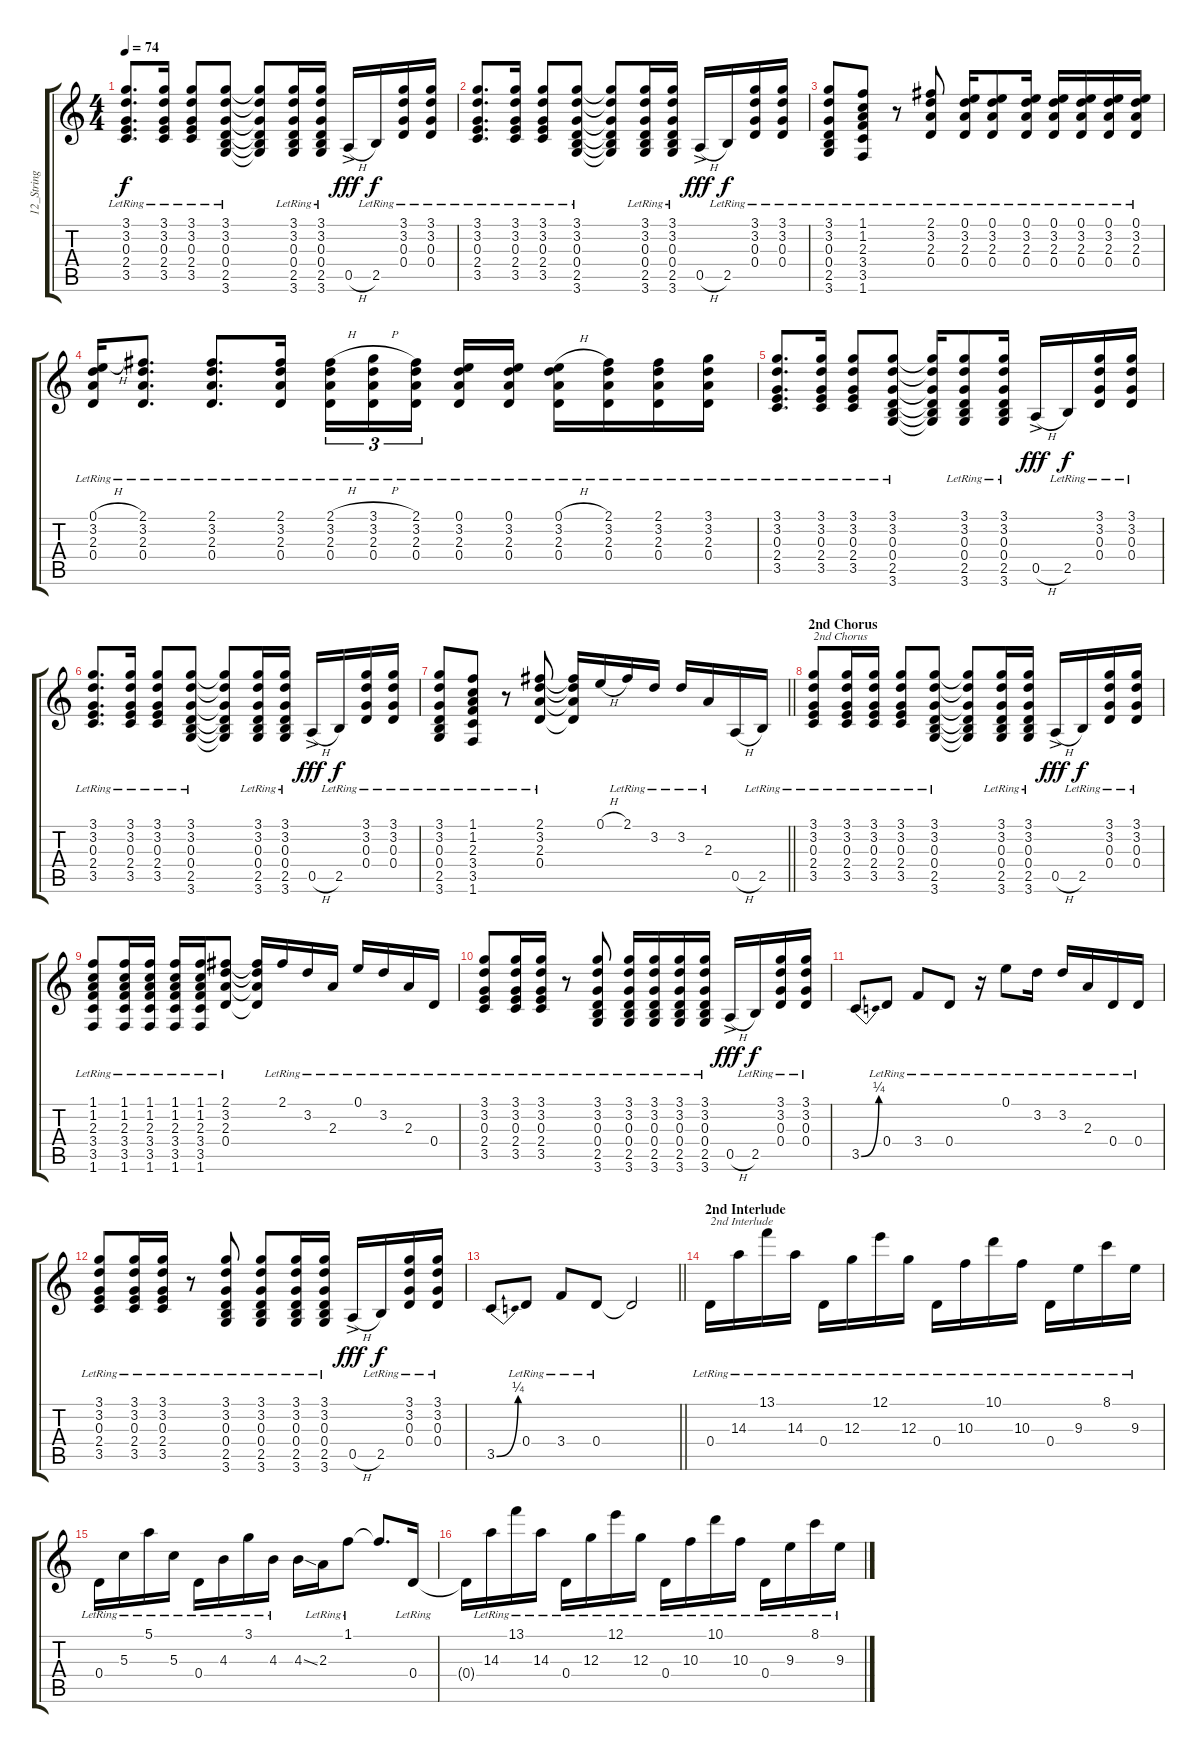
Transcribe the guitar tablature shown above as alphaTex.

\track ("12_String" "12_String") {instrument acousticguitarsteel}
\staff {score tabs}
\tuning (E4 B3 G3 D3 A2 E2) {hide}
\ts (4 4)
\tempo 74
\clef g2
\ks c
(3.1{lr} 3.2{lr} 0.3{lr} 2.4{lr} 3.5{lr}).8{d dy f} (3.1{lr} 3.2{lr} 0.3{lr} 2.4{lr} 3.5{lr}).16 (3.1{lr} 3.2{lr} 0.3{lr} 2.4{lr} 3.5{lr}).8 (3.1{lr} 3.2{lr} 0.3{lr} 0.4{lr} 2.5{lr} 3.6{lr}).8 (3.1{t} 3.2{t} 0.3{t} 0.4{t} 2.5{t} 3.6{t}).8 (3.1{lr} 3.2{lr} 0.3{lr} 0.4{lr} 2.5{lr} 3.6{lr}).16 (3.1{lr} 3.2{lr} 0.3{lr} 0.4{lr} 2.5{lr} 3.6{lr}).16 0.5{h ac}.16{dy fff} 2.5{lr}.16{dy f} (3.1{lr} 3.2{lr} 0.3{lr} 0.4{lr}).16 (3.1{lr} 3.2{lr} 0.3{lr} 0.4{lr}).16 |
(3.1{lr} 3.2{lr} 0.3{lr} 2.4{lr} 3.5{lr}).8{d} (3.1{lr} 3.2{lr} 0.3{lr} 2.4{lr} 3.5{lr}).16 (3.1{lr} 3.2{lr} 0.3{lr} 2.4{lr} 3.5{lr}).8 (3.1{lr} 3.2{lr} 0.3{lr} 0.4{lr} 2.5{lr} 3.6{lr}).8 (3.1{t} 3.2{t} 0.3{t} 0.4{t} 2.5{t} 3.6{t}).8 (3.1{lr} 3.2{lr} 0.3{lr} 0.4{lr} 2.5{lr} 3.6{lr}).16 (3.1{lr} 3.2{lr} 0.3{lr} 0.4{lr} 2.5{lr} 3.6{lr}).16 0.5{h ac}.16{dy fff} 2.5{lr}.16{dy f} (3.1{lr} 3.2{lr} 0.3{lr} 0.4{lr}).16 (3.1{lr} 3.2{lr} 0.3{lr} 0.4{lr}).16 |
(3.1{lr} 3.2{lr} 0.3{lr} 0.4{lr} 2.5{lr} 3.6{lr}).8 (1.1{lr} 1.2{lr} 2.3{lr} 3.4{lr} 3.5{lr} 1.6{lr}).8 r.8 (2.1{lr} 3.2{lr} 2.3{lr} 0.4{lr}).8 (0.1{lr} 3.2{lr} 2.3{lr} 0.4{lr}).16 (0.1{lr} 3.2{lr} 2.3{lr} 0.4{lr}).8 (0.1{lr} 3.2{lr} 2.3{lr} 0.4{lr}).16 (0.1{lr} 3.2{lr} 2.3{lr} 0.4{lr}).16 (0.1{lr} 3.2{lr} 2.3{lr} 0.4{lr}).16 (0.1{lr} 3.2{lr} 2.3{lr} 0.4{lr}).16 (0.1{lr} 3.2{lr} 2.3{lr} 0.4{lr}).16 |
(0.1{h} 3.2{lr} 2.3{lr} 0.4{lr}).16 (2.1{lr} 3.2{lr} 2.3{lr} 0.4{lr}).8{d} (2.1{lr} 3.2{lr} 2.3{lr} 0.4{lr}).8{d} (2.1{lr} 3.2{lr} 2.3{lr} 0.4{lr}).16 (2.1{h} 3.2{lr} 2.3{lr} 0.4{lr}).16{tu (3 2)} (3.1{h} 3.2{lr} 2.3{lr} 0.4{lr}).16{tu (3 2)} (2.1{lr} 3.2{lr} 2.3{lr} 0.4{lr}).16{tu (3 2) beam splitsecondary} (0.1{lr} 3.2{lr} 2.3{lr} 0.4{lr}).16 (0.1{lr} 3.2{lr} 2.3{lr} 0.4{lr}).16 (0.1{h} 3.2{lr} 2.3{lr} 0.4{lr}).16 (2.1{lr} 3.2{lr} 2.3{lr} 0.4{lr}).16 (2.1{lr} 3.2{lr} 2.3{lr} 0.4{lr}).16 (3.1{lr} 3.2{lr} 2.3{lr} 0.4{lr}).16 |
(3.1{lr} 3.2{lr} 0.3{lr} 2.4{lr} 3.5{lr}).8{d} (3.1{lr} 3.2{lr} 0.3{lr} 2.4{lr} 3.5{lr}).16 (3.1{lr} 3.2{lr} 0.3{lr} 2.4{lr} 3.5{lr}).8 (3.1{lr} 3.2{lr} 0.3{lr} 0.4{lr} 2.5{lr} 3.6{lr}).8 (3.1{t} 3.2{t} 0.3{t} 0.4{t} 2.5{t} 3.6{t}).16 (3.1{lr} 3.2{lr} 0.3{lr} 0.4{lr} 2.5{lr} 3.6{lr}).8 (3.1{lr} 3.2{lr} 0.3{lr} 0.4{lr} 2.5{lr} 3.6{lr}).16 0.5{h ac}.16{dy fff} 2.5{lr}.16{dy f} (3.1{lr} 3.2{lr} 0.3{lr} 0.4{lr}).16 (3.1{lr} 3.2{lr} 0.3{lr} 0.4{lr}).16 |
(3.1{lr} 3.2{lr} 0.3{lr} 2.4{lr} 3.5{lr}).8{d} (3.1{lr} 3.2{lr} 0.3{lr} 2.4{lr} 3.5{lr}).16 (3.1{lr} 3.2{lr} 0.3{lr} 2.4{lr} 3.5{lr}).8 (3.1{lr} 3.2{lr} 0.3{lr} 0.4{lr} 2.5{lr} 3.6{lr}).8 (3.1{t} 3.2{t} 0.3{t} 0.4{t} 2.5{t} 3.6{t}).8 (3.1{lr} 3.2{lr} 0.3{lr} 0.4{lr} 2.5{lr} 3.6{lr}).16 (3.1{lr} 3.2{lr} 0.3{lr} 0.4{lr} 2.5{lr} 3.6{lr}).16 0.5{h ac}.16{dy fff} 2.5{lr}.16{dy f} (3.1{lr} 3.2{lr} 0.3{lr} 0.4{lr}).16 (3.1{lr} 3.2{lr} 0.3{lr} 0.4{lr}).16 |
\barLineRight lightlight
(3.1{lr} 3.2{lr} 0.3{lr} 0.4{lr} 2.5{lr} 3.6{lr}).8 (1.1{lr} 1.2{lr} 2.3{lr} 3.4{lr} 3.5{lr} 1.6{lr}).8 r.8 (2.1{lr} 3.2{lr} 2.3{lr} 0.4{lr}).8 (2.1{t} 3.2{t} 2.3{t} 0.4{t}).16 0.1{h}.16 2.1{lr}.16 3.2{lr}.16 3.2{lr}.16 2.3{lr}.16 0.5{h}.16 2.5{lr}.16 |
\section ("" "2nd Chorus")
(3.1{lr} 3.2{lr} 0.3{lr} 2.4{lr} 3.5{lr}).8{txt "2nd Chorus"} (3.1{lr} 3.2{lr} 0.3{lr} 2.4{lr} 3.5{lr}).16 (3.1{lr} 3.2{lr} 0.3{lr} 2.4{lr} 3.5{lr}).16 (3.1{lr} 3.2{lr} 0.3{lr} 2.4{lr} 3.5{lr}).8 (3.1{lr} 3.2{lr} 0.3{lr} 0.4{lr} 2.5{lr} 3.6{lr}).8 (3.1{t} 3.2{t} 0.3{t} 0.4{t} 2.5{t} 3.6{t}).8 (3.1{lr} 3.2{lr} 0.3{lr} 0.4{lr} 2.5{lr} 3.6{lr}).16 (3.1{lr} 3.2{lr} 0.3{lr} 0.4{lr} 2.5{lr} 3.6{lr}).16 0.5{h ac}.16{dy fff} 2.5{lr}.16{dy f} (3.1{lr} 3.2{lr} 0.3{lr} 0.4{lr}).16 (3.1{lr} 3.2{lr} 0.3{lr} 0.4{lr}).16 |
(1.1{lr} 1.2{lr} 2.3{lr} 3.4{lr} 3.5{lr} 1.6{lr}).8 (1.1{lr} 1.2{lr} 2.3{lr} 3.4{lr} 3.5{lr} 1.6{lr}).16 (1.1{lr} 1.2{lr} 2.3{lr} 3.4{lr} 3.5{lr} 1.6{lr}).16 (1.1{lr} 1.2{lr} 2.3{lr} 3.4{lr} 3.5{lr} 1.6{lr}).16 (1.1{lr} 1.2{lr} 2.3{lr} 3.4{lr} 3.5{lr} 1.6{lr}).16 (2.1{lr} 3.2{lr} 2.3{lr} 0.4{lr}).8 (2.1{t} 3.2{t} 2.3{t} 0.4{t}).16 2.1{lr}.16 3.2{lr}.16 2.3{lr}.16 0.1{lr}.16 3.2{lr}.16 2.3{lr}.16 0.4{lr}.16 |
(3.1{lr} 3.2{lr} 0.3{lr} 2.4{lr} 3.5{lr}).8 (3.1{lr} 3.2{lr} 0.3{lr} 2.4{lr} 3.5{lr}).16 (3.1{lr} 3.2{lr} 0.3{lr} 2.4{lr} 3.5{lr}).16 r.8 (3.1{lr} 3.2{lr} 0.3{lr} 0.4{lr} 2.5{lr} 3.6{lr}).8 (3.1{lr} 3.2{lr} 0.3{lr} 0.4{lr} 2.5{lr} 3.6{lr}).16 (3.1{lr} 3.2{lr} 0.3{lr} 0.4{lr} 2.5{lr} 3.6{lr}).16 (3.1{lr} 3.2{lr} 0.3{lr} 0.4{lr} 2.5{lr} 3.6{lr}).16 (3.1{lr} 3.2{lr} 0.3{lr} 0.4{lr} 2.5{lr} 3.6{lr}).16 0.5{h ac}.16{dy fff} 2.5{lr}.16{dy f} (3.1{lr} 3.2{lr} 0.3{lr} 0.4{lr}).16 (3.1{lr} 3.2{lr} 0.3{lr} 0.4{lr}).16 |
3.5{be (bend 0 0 60 1)}.8 0.4{lr}.8 3.4{lr}.8 0.4{lr}.8 r.16 0.1{lr}.8 3.2{lr}.16 3.2{lr}.16 2.3{lr}.16 0.4{lr}.16 0.4{lr}.16 |
(3.1{lr} 3.2{lr} 0.3{lr} 2.4{lr} 3.5{lr}).8 (3.1{lr} 3.2{lr} 0.3{lr} 2.4{lr} 3.5{lr}).16 (3.1{lr} 3.2{lr} 0.3{lr} 2.4{lr} 3.5{lr}).16 r.8 (3.1{lr} 3.2{lr} 0.3{lr} 0.4{lr} 2.5{lr} 3.6{lr}).8 (3.1{lr} 3.2{lr} 0.3{lr} 0.4{lr} 2.5{lr} 3.6{lr}).8 (3.1{lr} 3.2{lr} 0.3{lr} 0.4{lr} 2.5{lr} 3.6{lr}).16 (3.1{lr} 3.2{lr} 0.3{lr} 0.4{lr} 2.5{lr} 3.6{lr}).16 0.5{h ac}.16{dy fff} 2.5{lr}.16{dy f} (3.1{lr} 3.2{lr} 0.3{lr} 0.4{lr}).16 (3.1{lr} 3.2{lr} 0.3{lr} 0.4{lr}).16 |
\barLineRight lightlight
3.5{be (bend 0 0 60 1)}.8 0.4{lr}.8 3.4{lr}.8 0.4{lr}.8 0.4{t}.2 |
\section ("" "2nd Interlude")
0.4{lr}.16{txt "2nd Interlude"} 14.3{lr}.16 13.1{lr}.16 14.3{lr}.16 0.4{lr}.16 12.3{lr}.16 12.1{lr}.16 12.3{lr}.16 0.4{lr}.16 10.3{lr}.16 10.1{lr}.16 10.3{lr}.16 0.4{lr}.16 9.3{lr}.16 8.1{lr}.16 9.3{lr}.16 |
0.4{lr}.16 5.3{lr}.16 5.1{lr}.16 5.3{lr}.16 0.4{lr}.16 4.3{lr}.16 3.1{lr}.16 4.3{lr}.16 4.3{ss}.16 2.3{lr}.16 1.1{lr}.8 1.1{t}.8{d} 0.4{lr}.16 |
0.4{t}.16 14.3{lr}.16 13.1{lr}.16 14.3{lr}.16 0.4{lr}.16 12.3{lr}.16 12.1{lr}.16 12.3{lr}.16 0.4{lr}.16 10.3{lr}.16 10.1{lr}.16 10.3{lr}.16 0.4{lr}.16 9.3{lr}.16 8.1{lr}.16 9.3{lr}.16
